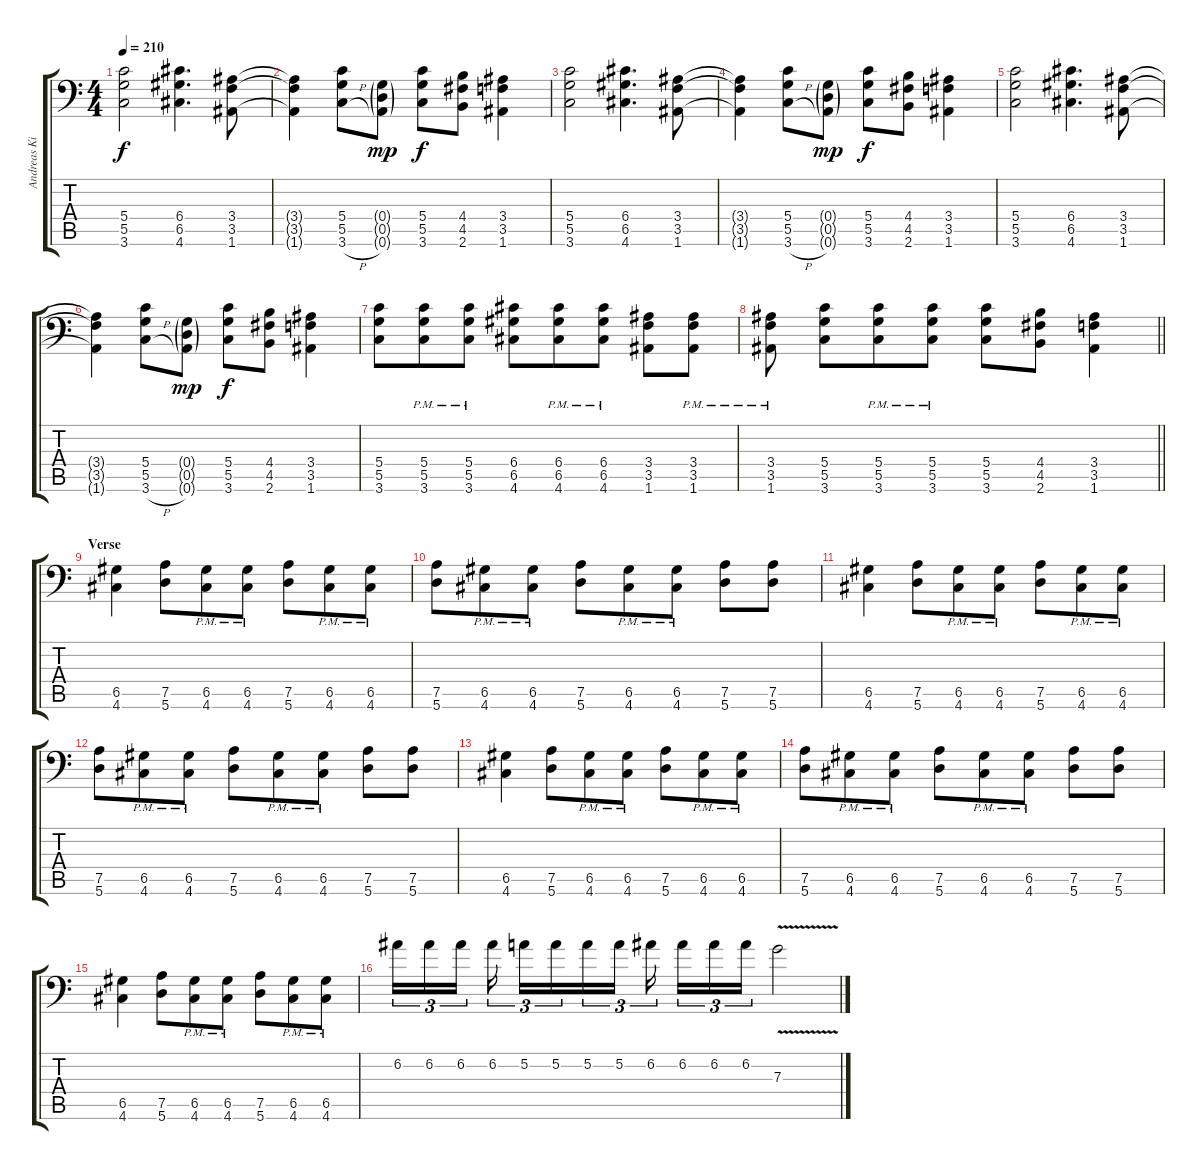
\track ("Andreas Kisser" "Andreas Ki") {instrument distortionguitar}
\staff {score tabs}
\tuning (A3 E3 C3 G2 D2 A1) {hide}
\ts (4 4)
\tempo 210
\clef f4
\ks c
(5.4 5.5 3.6).2{dy f} (6.4 6.5 4.6).4{d} (3.4 3.5 1.6).8 |
(3.4{t} 3.5{t} 1.6{t}).4 (5.4 5.5 3.6{h}).8 (0.4{g} 0.5{g} 0.6{g}).8{dy mp} (5.4 5.5 3.6).8{dy f} (4.4 4.5 2.6).8 (3.4 3.5 1.6).4 |
(5.4 5.5 3.6).2 (6.4 6.5 4.6).4{d} (3.4 3.5 1.6).8 |
(3.4{t} 3.5{t} 1.6{t}).4 (5.4 5.5 3.6{h}).8 (0.4{g} 0.5{g} 0.6{g}).8{dy mp} (5.4 5.5 3.6).8{dy f} (4.4 4.5 2.6).8 (3.4 3.5 1.6).4 |
(5.4 5.5 3.6).2 (6.4 6.5 4.6).4{d} (3.4 3.5 1.6).8 |
(3.4{t} 3.5{t} 1.6{t}).4 (5.4 5.5 3.6{h}).8 (0.4{g} 0.5{g} 0.6{g}).8{dy mp} (5.4 5.5 3.6).8{dy f} (4.4 4.5 2.6).8 (3.4 3.5 1.6).4 |
(5.4 5.5 3.6).8 (5.4{pm} 5.5{pm} 3.6{pm}).8{beam merge} (5.4{pm} 5.5{pm} 3.6{pm}).8{beam split} (6.4 6.5 4.6).8{beam merge} (6.4{pm} 6.5{pm} 4.6{pm}).8 (6.4{pm} 6.5{pm} 4.6{pm}).8{beam split} (3.4 3.5 1.6).8 (3.4{pm} 3.5{pm} 1.6{pm}).8 |
\barLineRight lightlight
(3.4{pm} 3.5{pm} 1.6{pm}).8{beam split} (5.4 5.5 3.6).8{beam merge} (5.4{pm} 5.5{pm} 3.6{pm}).8 (5.4{pm} 5.5{pm} 3.6{pm}).8{beam split} (5.4 5.5 3.6).8 (4.4 4.5 2.6).8 (3.4 3.5 1.6).4 |
\section ("" "Verse")
(6.5 4.6).4 (7.5 5.6).8 (6.5{pm} 4.6{pm}).8{beam merge} (6.5{pm} 4.6{pm}).8{beam split} (7.5 5.6).8{beam merge} (6.5{pm} 4.6{pm}).8 (6.5{pm} 4.6{pm}).8 |
(7.5 5.6).8 (6.5{pm} 4.6{pm}).8{beam merge} (6.5{pm} 4.6{pm}).8{beam split} (7.5 5.6).8{beam merge} (6.5{pm} 4.6{pm}).8 (6.5{pm} 4.6{pm}).8{beam split} (7.5 5.6).8 (7.5 5.6).8 |
(6.5 4.6).4 (7.5 5.6).8 (6.5{pm} 4.6{pm}).8{beam merge} (6.5{pm} 4.6{pm}).8{beam split} (7.5 5.6).8{beam merge} (6.5{pm} 4.6{pm}).8 (6.5{pm} 4.6{pm}).8 |
(7.5 5.6).8 (6.5{pm} 4.6{pm}).8{beam merge} (6.5{pm} 4.6{pm}).8{beam split} (7.5 5.6).8{beam merge} (6.5{pm} 4.6{pm}).8 (6.5{pm} 4.6{pm}).8{beam split} (7.5 5.6).8 (7.5 5.6).8 |
(6.5 4.6).4 (7.5 5.6).8 (6.5{pm} 4.6{pm}).8{beam merge} (6.5{pm} 4.6{pm}).8{beam split} (7.5 5.6).8{beam merge} (6.5{pm} 4.6{pm}).8 (6.5{pm} 4.6{pm}).8 |
(7.5 5.6).8 (6.5{pm} 4.6{pm}).8{beam merge} (6.5{pm} 4.6{pm}).8{beam split} (7.5 5.6).8{beam merge} (6.5{pm} 4.6{pm}).8 (6.5{pm} 4.6{pm}).8{beam split} (7.5 5.6).8 (7.5 5.6).8 |
(6.5 4.6).4 (7.5 5.6).8 (6.5{pm} 4.6{pm}).8{beam merge} (6.5{pm} 4.6{pm}).8{beam split} (7.5 5.6).8{beam merge} (6.5{pm} 4.6{pm}).8 (6.5{pm} 4.6{pm}).8 |
6.2.16{tu (3 2)} 6.2.16{tu (3 2)} 6.2.16{tu (3 2)} 6.2.16{tu (3 2) beam split} 5.2.16{tu (3 2)} 5.2.16{tu (3 2) beam merge} 5.2.16{tu (3 2)} 5.2.16{tu (3 2) beam split} 6.2.16{tu (3 2)} 6.2.16{tu (3 2)} 6.2.16{tu (3 2)} 6.2.16{tu (3 2)} 7.3{v}.2
